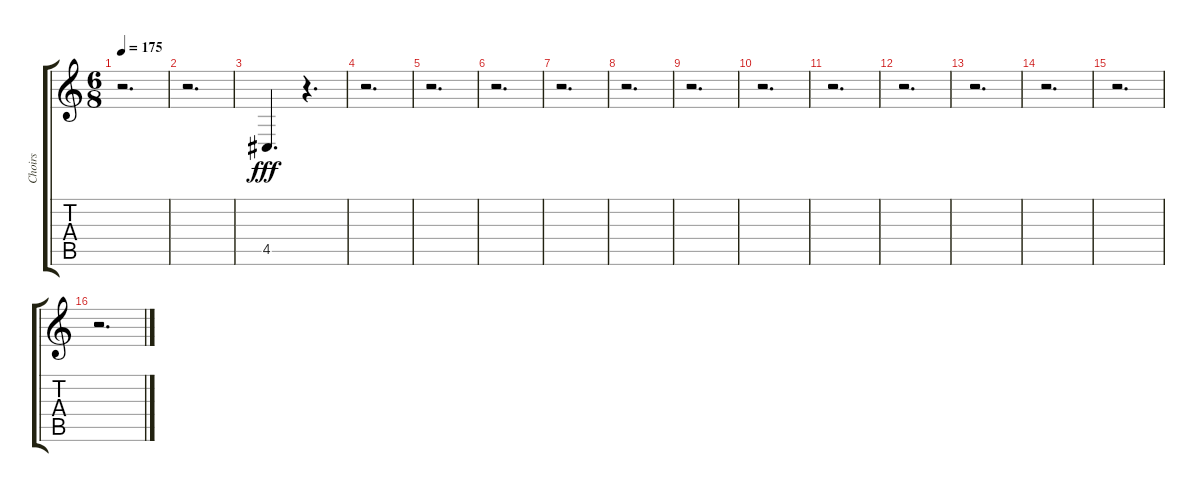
\track ("Choirs" "Choirs") {instrument choiraahs}
\staff {score tabs}
\tuning (E4 B3 G3 D3 A2 E2) {hide}
\ts (6 8)
\tempo 175
\clef g2
\ks c
r.2{d dy fff} |
r.2{d} |
4.5.4{d} r.4{d} |
r.2{d} |
r.2{d} |
r.2{d} |
r.2{d} |
r.2{d} |
r.2{d} |
r.2{d} |
r.2{d} |
r.2{d} |
r.2{d} |
r.2{d} |
r.2{d} |
r.2{d}
